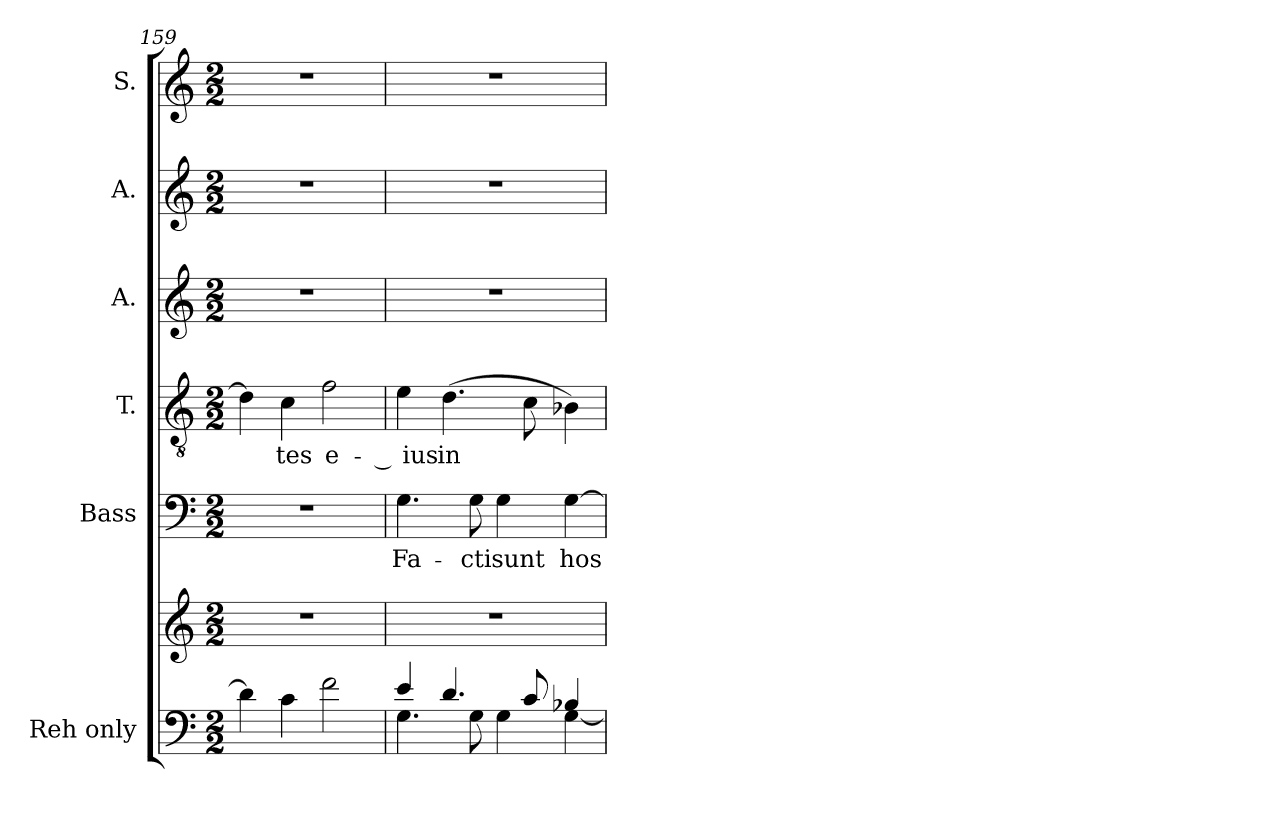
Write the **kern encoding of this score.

**kern	**kern	**kern	**text	**kern	**text	**kern	**kern	**kern
*part6	*part6	*part5	*part5	*part4	*part4	*part3	*part2	*part1
*staff7	*staff6	*staff5	*staff5	*staff4	*staff4	*staff3	*staff2	*staff1
*I"Reh only	*	*I"Bass	*	*I"T.	*	*I"A.	*I"A.	*I"S.
*	*	*I'B.	*	*	*	*	*	*
*clefF4	*clefG2	*clefF4	*	*clefGv2	*	*clefG2	*clefG2	*clefG2
*	*	*	*	*	*	*ITrd7c12	*ITrd7c12	*
*k[]	*k[]	*k[]	*	*k[]	*	*k[]	*k[]	*k[]
*C:	*C:	*C:	*	*C:	*	*C:	*C:	*C:
*M2/2	*M2/2	*M2/2	*	*M2/2	*	*M2/2	*M2/2	*M2/2
=159	=159	=159	=159	=159	=159	=159	=159	=159
4d\]	1r	1r	.	4d\]	.	1r	1r	1r
!	!	!	!	!	!LO:LY:b	!	!	!
4c\	.	.	.	4c\	-tes	.	.	.
!	!	!	!	!	!LO:LY:b	!	!	!
2f\	.	.	.	2f\	e-	.	.	.
!!LO:LB:g=z
=160	=160	=160	=160	=160	=160	=160	=160	=160
*^	*	*	*	*	*	*	*	*
!	!	!	!	!LO:LY:b	!	!LO:LY:b	!	!	!
4e/	4.G\	1r	4.G\	Fa-	4e\	-­ ius	1r	1r	1r
!	!	!	!	!	!	!LO:LY:b	!	!	!
4.d/	.	.	.	.	(<4.d\	in	.	.	.
!	!	!	!	!LO:LY:b	!	!	!	!	!
.	8G\	.	8G\	-cti	.	.	.	.	.
!	!	!	!	!LO:LY:b	!	!	!	!	!
.	4G\	.	4G\	sunt	.	.	.	.	.
8c/	.	.	.	.	8c\	.	.	.	.
!	!	!	!	!LO:LY:b	!	!	!	!	!
4B-X/	[<4G\	.	[>4G\	hos-	4B-X\)	.	.	.	.
*v	*v	*	*	*	*	*	*	*	*
=	=	=	=	=	=	=	=	=
*-	*-	*-	*-	*-	*-	*-	*-	*-
